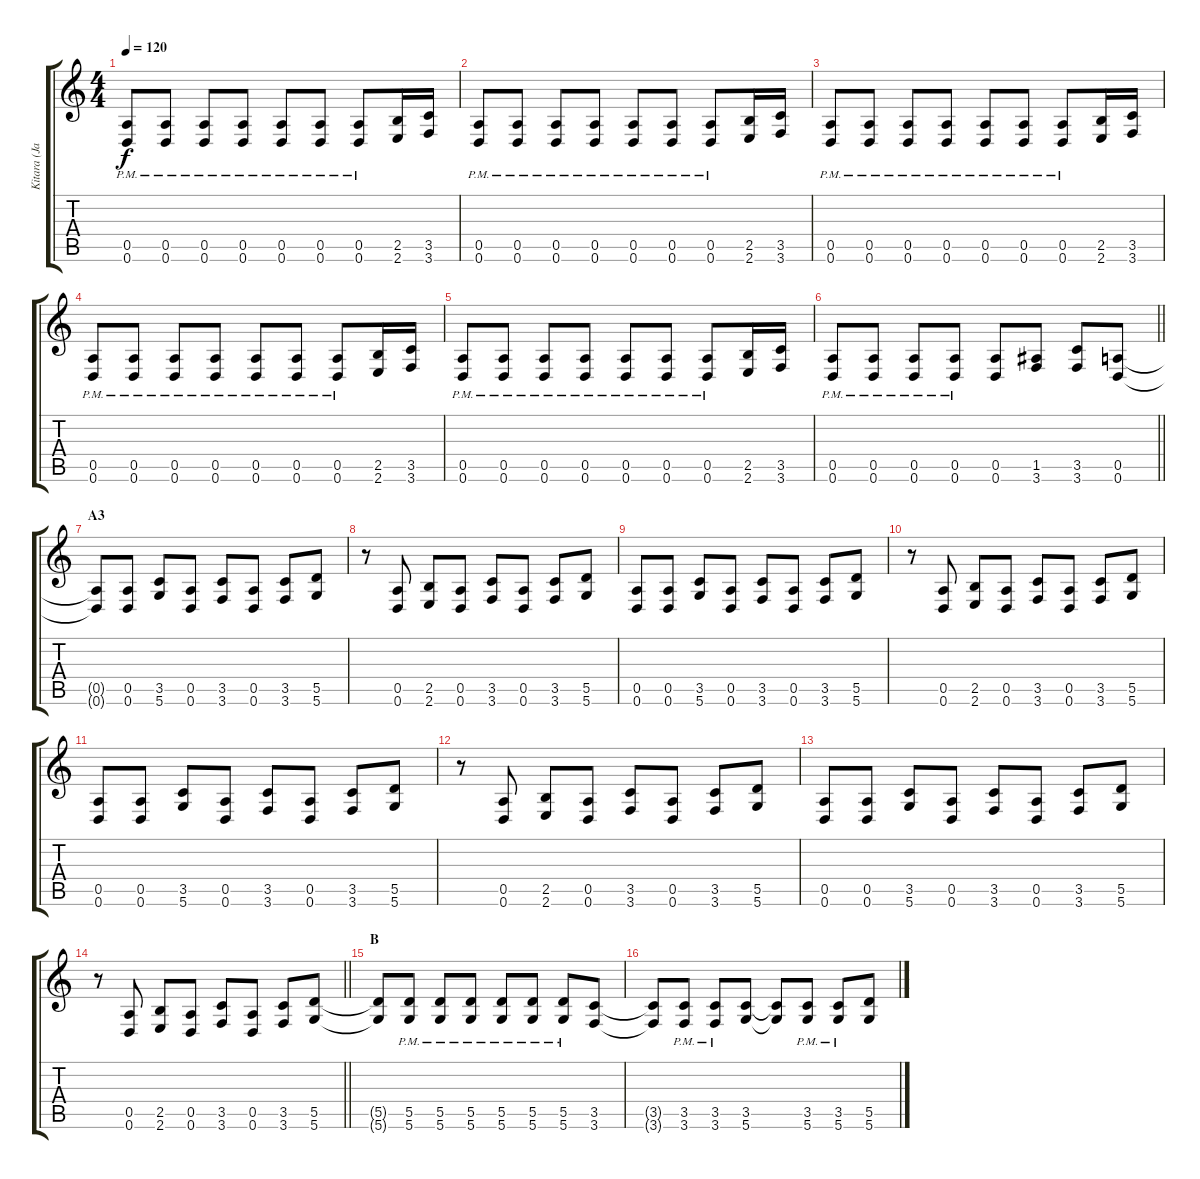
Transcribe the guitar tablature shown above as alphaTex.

\track ("Kitara (Jarkko Petosalmi)" "Kitara (Ja") {instrument distortionguitar}
\staff {score tabs}
\tuning (E4 B3 G3 D3 A2 D2) {hide}
\ts (4 4)
\tempo 120
\clef g2
\ks c
(0.5{pm} 0.6{pm}).8{dy f} (0.5{pm} 0.6{pm}).8 (0.5{pm} 0.6{pm}).8 (0.5{pm} 0.6{pm}).8 (0.5{pm} 0.6{pm}).8 (0.5{pm} 0.6{pm}).8 (0.5{pm} 0.6{pm}).8 (2.5 2.6).16 (3.5 3.6).16 |
(0.5{pm} 0.6{pm}).8 (0.5{pm} 0.6{pm}).8 (0.5{pm} 0.6{pm}).8 (0.5{pm} 0.6{pm}).8 (0.5{pm} 0.6{pm}).8 (0.5{pm} 0.6{pm}).8 (0.5{pm} 0.6{pm}).8 (2.5 2.6).16 (3.5 3.6).16 |
(0.5{pm} 0.6{pm}).8 (0.5{pm} 0.6{pm}).8 (0.5{pm} 0.6{pm}).8 (0.5{pm} 0.6{pm}).8 (0.5{pm} 0.6{pm}).8 (0.5{pm} 0.6{pm}).8 (0.5{pm} 0.6{pm}).8 (2.5 2.6).16 (3.5 3.6).16 |
(0.5{pm} 0.6{pm}).8 (0.5{pm} 0.6{pm}).8 (0.5{pm} 0.6{pm}).8 (0.5{pm} 0.6{pm}).8 (0.5{pm} 0.6{pm}).8 (0.5{pm} 0.6{pm}).8 (0.5{pm} 0.6{pm}).8 (2.5 2.6).16 (3.5 3.6).16 |
(0.5{pm} 0.6{pm}).8 (0.5{pm} 0.6{pm}).8 (0.5{pm} 0.6{pm}).8 (0.5{pm} 0.6{pm}).8 (0.5{pm} 0.6{pm}).8 (0.5{pm} 0.6{pm}).8 (0.5{pm} 0.6{pm}).8 (2.5 2.6).16 (3.5 3.6).16 |
\barLineRight lightlight
(0.5{pm} 0.6{pm}).8 (0.5{pm} 0.6{pm}).8 (0.5{pm} 0.6{pm}).8 (0.5{pm} 0.6{pm}).8 (0.5 0.6).8 (1.5 3.6).8 (3.5 3.6).8 (0.5 0.6).8 |
\section ("" "A3")
(0.5{t} 0.6{t}).8 (0.5 0.6).8 (3.5 5.6).8 (0.5 0.6).8 (3.5 3.6).8 (0.5 0.6).8 (3.5 3.6).8 (5.5 5.6).8 |
r.8 (0.5 0.6).8 (2.5 2.6).8 (0.5 0.6).8 (3.5 3.6).8 (0.5 0.6).8 (3.5 3.6).8 (5.5 5.6).8 |
(0.5 0.6).8 (0.5 0.6).8 (3.5 5.6).8 (0.5 0.6).8 (3.5 3.6).8 (0.5 0.6).8 (3.5 3.6).8 (5.5 5.6).8 |
r.8 (0.5 0.6).8 (2.5 2.6).8 (0.5 0.6).8 (3.5 3.6).8 (0.5 0.6).8 (3.5 3.6).8 (5.5 5.6).8 |
(0.5 0.6).8 (0.5 0.6).8 (3.5 5.6).8 (0.5 0.6).8 (3.5 3.6).8 (0.5 0.6).8 (3.5 3.6).8 (5.5 5.6).8 |
r.8 (0.5 0.6).8 (2.5 2.6).8 (0.5 0.6).8 (3.5 3.6).8 (0.5 0.6).8 (3.5 3.6).8 (5.5 5.6).8 |
(0.5 0.6).8 (0.5 0.6).8 (3.5 5.6).8 (0.5 0.6).8 (3.5 3.6).8 (0.5 0.6).8 (3.5 3.6).8 (5.5 5.6).8 |
\barLineRight lightlight
r.8 (0.5 0.6).8 (2.5 2.6).8 (0.5 0.6).8 (3.5 3.6).8 (0.5 0.6).8 (3.5 3.6).8 (5.5 5.6).8 |
\section ("" "B")
(5.5{t} 5.6{t}).8 (5.5{pm} 5.6{pm}).8 (5.5{pm} 5.6{pm}).8 (5.5{pm} 5.6{pm}).8 (5.5{pm} 5.6{pm}).8 (5.5{pm} 5.6{pm}).8 (5.5{pm} 5.6{pm}).8 (3.5 3.6).8 |
(3.5{t} 3.6{t}).8 (3.5{pm} 3.6{pm}).8 (3.5{pm} 3.6{pm}).8 (3.5 5.6).8 (3.5{t} 5.6{t}).8 (3.5{pm} 5.6{pm}).8 (3.5{pm} 5.6{pm}).8 (5.5 5.6).8
